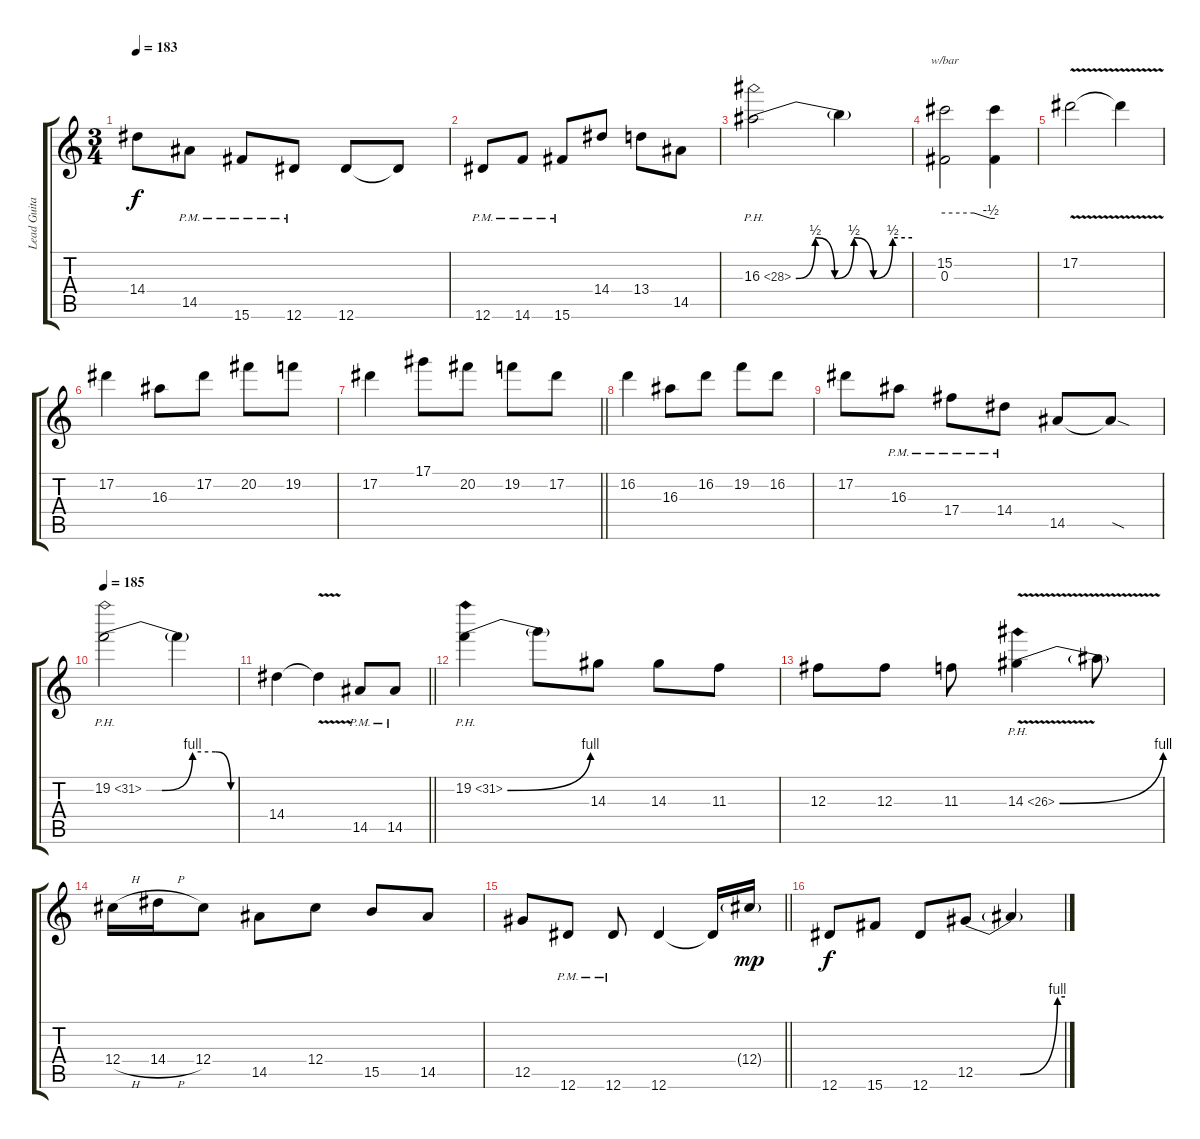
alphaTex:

\track ("Lead Guitar" "Lead Guita") {instrument distortionguitar}
\staff {score tabs}
\tuning (Eb4 Bb3 Gb3 Db3 Ab2 Eb2) {hide}
\ts (3 4)
\tempo 183
\clef g2
\ks c
14.4.8{dy f} 14.5{pm}.8 15.6{pm}.8 12.6{pm}.8 12.6.8 12.6{t}.8 |
12.6{pm}.8 14.6{pm}.8 15.6{pm}.8 14.4.8 13.4.8 14.5.8 |
16.3{be (custom 0 0 10 2 20 0 30 2 40 0 50 2 60 2) ph 12}.2 16.3{t}.4 |
(15.2 0.3).2{tbe (custom default 0 0 35 0 55 -2 60 -2)} (15.2{t} 0.3{t}).4 |
17.2{v}.2 17.2{t}.4 |
17.2.4 16.3.8 17.2.8 20.2.8 19.2.8 |
\barLineRight lightlight
17.2.4 17.1.8 20.2.8 19.2.8 17.2.8 |
16.2.4 16.3.8 16.2.8 19.2.8 16.2.8 |
17.2.8 16.3{pm}.8 17.4{pm}.8 14.4{pm}.8 14.5.8 14.5{sod t}.8 |
\tempo 185
19.2{be (custom 0 0 10 0 30 4 45 4 55 0 60 0) ph 12}.2 19.2{t}.4 |
\barLineRight lightlight
14.4.4 14.4{v t}.4 14.5{pm}.8 14.5{pm}.8 |
19.2{be (bend 0 0 60 4) ph 12}.4 19.2{t}.8 14.3.8 14.3.8 11.3.8 |
12.3.8 12.3.8 11.3.8 14.3{be (bend 0 0 60 4) ph 12 v}.4 14.3{t}.8 |
12.4{h}.16 14.4{h}.16 12.4.8 14.5.8 12.4.8 15.5.8 14.5.8 |
\barLineRight lightlight
12.5.8 12.6{pm}.8 12.6{pm}.8 12.6.4 12.6{t}.16 12.4{g}.16{dy mp} |
12.6.8{dy f} 15.6.8 12.6.8 12.5{be (custom 0 0 30 0 55 4 60 4)}.8 12.5{t}.4
